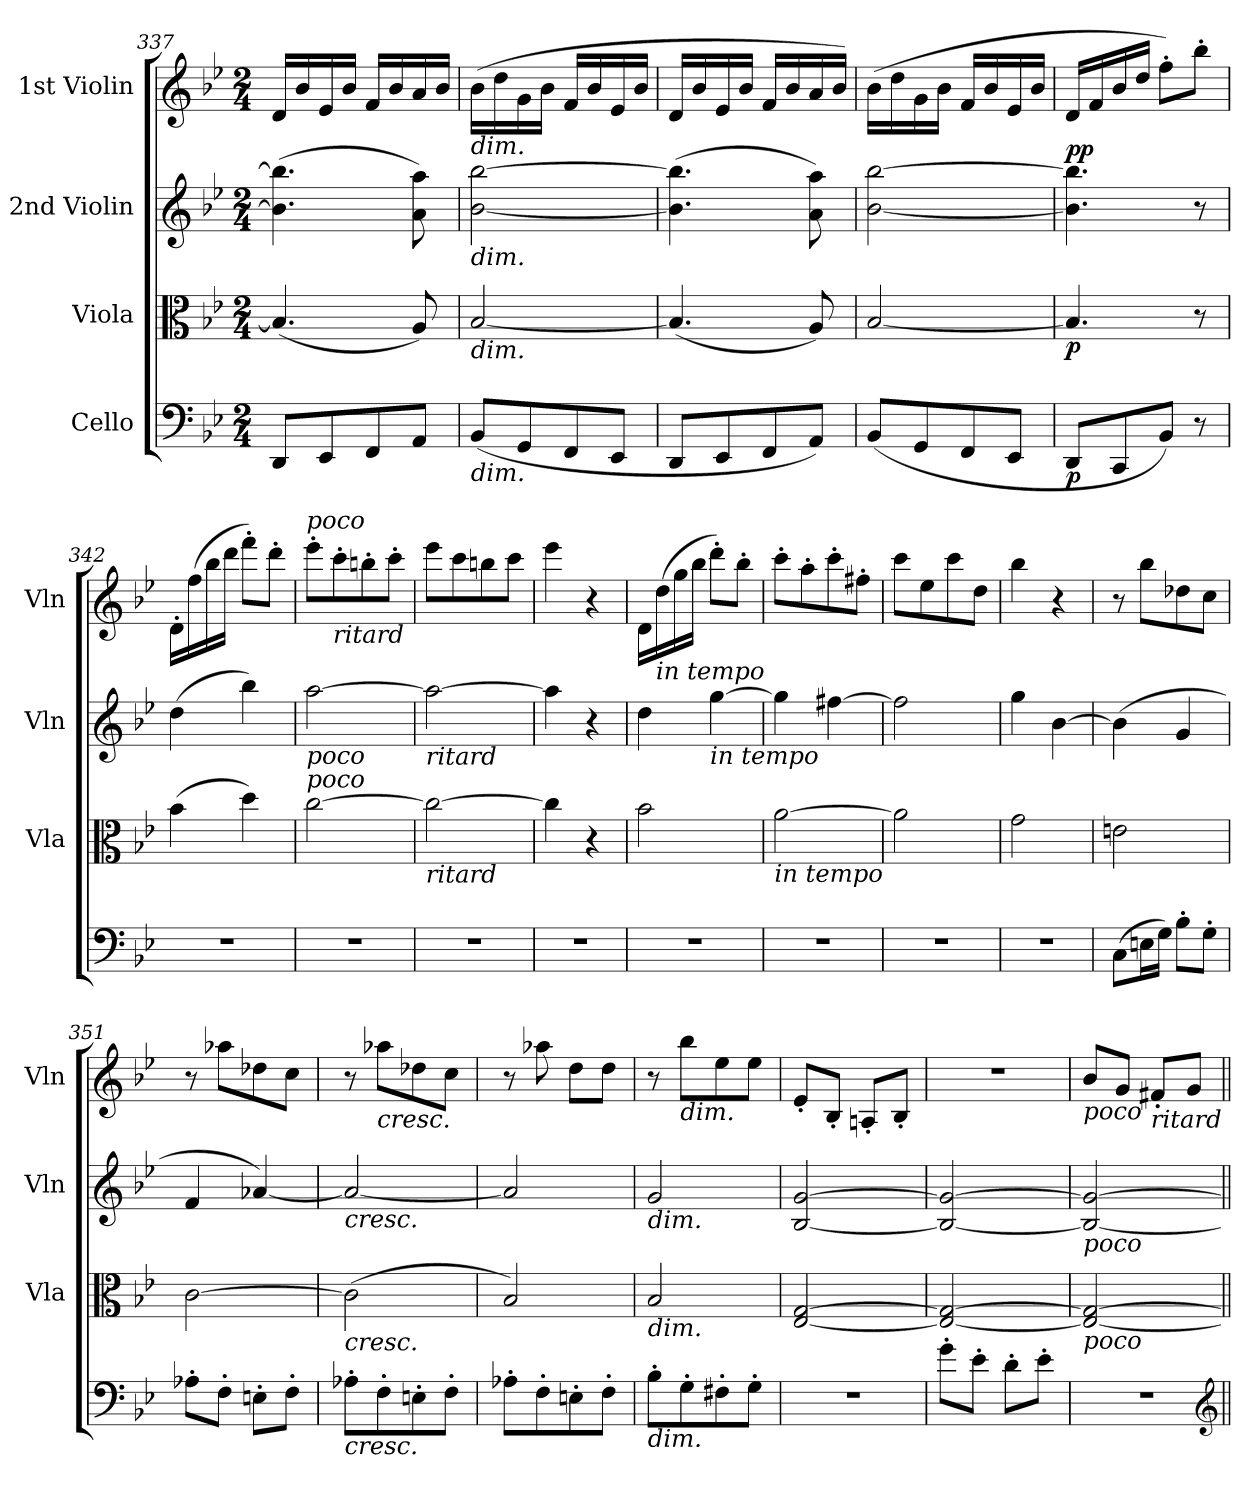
**kern	**dynam	**kern	**dynam	**kern	**dynam	**kern
*part4	*part4	*part3	*part3	*part2	*part2	*part1
*staff4	*staff4	*staff3	*staff3	*staff2	*staff2	*staff1
*I"Cello	*	*I"Viola	*	*I"2nd Violin	*	*I"1st Violin
*	*	*I'Vla	*	*I'Vln	*	*I'Vln
*clefF4	*	*clefC3	*	*clefG2	*	*clefG2
*k[b-e-]	*	*k[b-e-]	*	*k[b-e-]	*	*k[b-e-]
*B-:	*	*B-:	*	*B-:	*	*B-:
*M2/4	*	*M2/4	*	*M2/4	*	*M2/4
=337	=337	=337	=337	=337	=337	=337
8DDL	.	(4.B-]	.	(4.b-] 4.bb-]	.	16dLL
.	.	.	.	.	.	16b-
8EE-	.	.	.	.	.	16e-
.	.	.	.	.	.	16b-JJ
8FF	.	.	.	.	.	16fLL
.	.	.	.	.	.	16b-
8AAJ	.	8A)	.	8a 8aa)	.	16a
.	.	.	.	.	.	16b-JJ
=338	=338	=338	=338	=338	=338	=338
!	!	!	!	!	!	!LO:TX:b:i:t=dim.
!	!	!	!	!LO:TX:b:i:t=dim.	!	!
!	!	!LO:TX:b:i:t=dim.	!	!	!	!
!LO:TX:b:i:t=dim.	!	!	!	!	!	!
(8BB-L	.	[2B-	.	[2b- [2bb-	.	(16b-LL
.	.	.	.	.	.	16dd
8GG	.	.	.	.	.	16g
.	.	.	.	.	.	16b-JJ
8FF	.	.	.	.	.	16fLL
.	.	.	.	.	.	16b-
8EE-J	.	.	.	.	.	16e-
.	.	.	.	.	.	16b-JJ
=339	=339	=339	=339	=339	=339	=339
8DDL	.	(4.B-]	.	(4.b-] 4.bb-]	.	16dLL
.	.	.	.	.	.	16b-
8EE-	.	.	.	.	.	16e-
.	.	.	.	.	.	16b-JJ
8FF	.	.	.	.	.	16fLL
.	.	.	.	.	.	16b-
8AAJ)	.	8A)	.	8a 8aa)	.	16a
.	.	.	.	.	.	16b-JJ)
=340	=340	=340	=340	=340	=340	=340
(8BB-L	.	[2B-	.	[2b- [2bb-	.	(16b-LL
.	.	.	.	.	.	16dd
8GG	.	.	.	.	.	16g
.	.	.	.	.	.	16b-JJ
8FF	.	.	.	.	.	16fLL
.	.	.	.	.	.	16b-
8EE-J	.	.	.	.	.	16e-
.	.	.	.	.	.	16b-JJ
=341	=341	=341	=341	=341	=341	=341
!	!	!	!	!	!LO:DY:a	!
8DDL	p	4.B-]	p	4.b-] 4.bb-]	pp	16dLL
.	.	.	.	.	.	16f
8CC	.	.	.	.	.	16b-
.	.	.	.	.	.	16ddJJ
8BB-J)	.	.	.	.	.	8ff'L)
8r	.	8r	.	8r	.	8bb-'J
=342	=342	=342	=342	=342	=342	=342
2r	.	(4b-	.	(4dd	.	16d'LL
.	.	.	.	.	.	(16ff
.	.	.	.	.	.	16bb-
.	.	.	.	.	.	16dddJJ
.	.	4dd)	.	4bb-)	.	8fff'L)
.	.	.	.	.	.	8ddd'J
=343	=343	=343	=343	=343	=343	=343
!	!	!	!	!	!	!LO:TX:a:i:t=poco
!	!	!	!	!LO:TX:b:i:t=poco	!	!
!	!	!LO:TX:a:i:t=poco	!	!	!	!
2r	.	[2cc	.	[2aa	.	8eee-'L
!	!	!	!	!	!	!LO:TX:b:i:t=ritard
.	.	.	.	.	.	8ccc'
.	.	.	.	.	.	8bbn'
.	.	.	.	.	.	8ccc'J
=344	=344	=344	=344	=344	=344	=344
!	!	!	!	!LO:TX:b:i:t=ritard	!	!
!	!	!LO:TX:b:i:t=ritard	!	!	!	!
2r	.	2cc_	.	2aa_	.	8eee-L
.	.	.	.	.	.	8ccc
.	.	.	.	.	.	8bbn
.	.	.	.	.	.	8cccJ
=345	=345	=345	=345	=345	=345	=345
2r	.	4cc]	.	4aa]	.	4eee-
.	.	4r	.	4r	.	4r
=346	=346	=346	=346	=346	=346	=346
2r	.	2b-	.	4dd	.	16dLL
!	!	!	!	!	!	!LO:TX:b:i:t=in tempo
.	.	.	.	.	.	(16dd
.	.	.	.	.	.	16gg
.	.	.	.	.	.	16bb-JJ
!	!	!	!	!LO:TX:b:i:t=in tempo	!	!
.	.	.	.	[4gg	.	8ddd'L)
.	.	.	.	.	.	8bb-'J
=347	=347	=347	=347	=347	=347	=347
!	!	!LO:TX:b:i:t=in tempo	!	!	!	!
2r	.	[2a	.	4gg]	.	8ccc'L
.	.	.	.	.	.	8aa'
.	.	.	.	[4ff#X	.	8ccc'
.	.	.	.	.	.	8ff#X'J
=348	=348	=348	=348	=348	=348	=348
2r	.	2a]	.	2ff#]	.	8cccL
.	.	.	.	.	.	8ee-
.	.	.	.	.	.	8ccc
.	.	.	.	.	.	8ddJ
=349	=349	=349	=349	=349	=349	=349
2r	.	2g	.	4gg	.	4bb-
.	.	.	.	[4b-	.	4r
=350	=350	=350	=350	=350	=350	=350
(8CL	.	2en	.	(4b-]	.	8r
16EnL	.	.	.	.	.	8bb-L
16GJJ)	.	.	.	.	.	.
8B-'L	.	.	.	4g	.	8dd-X
8G'J	.	.	.	.	.	8ccJ
=351	=351	=351	=351	=351	=351	=351
8A-X'L	.	[2c	.	4f	.	8r
8F'J	.	.	.	.	.	8aa-XL
8En'L	.	.	.	[4a-X)	.	8dd-X
8F'J	.	.	.	.	.	8ccJ
=352	=352	=352	=352	=352	=352	=352
!	!	!	!	!LO:TX:b:i:t=cresc.	!	!
!	!	!LO:TX:b:i:t=cresc.	!	!	!	!
!LO:TX:b:i:t=cresc.	!	!	!	!	!	!
8A-X'L	.	(2c]	.	2a-_	.	8r
!	!	!	!	!	!	!LO:TX:b:i:t=cresc.
8F'	.	.	.	.	.	8aa-XL
8En'	.	.	.	.	.	8dd-X
8F'J	.	.	.	.	.	8ccJ
=353	=353	=353	=353	=353	=353	=353
8A-X'L	.	2B-)	.	2a-]	.	8r
8F'	.	.	.	.	.	8aa-X
8En'	.	.	.	.	.	8ddL
8F'J	.	.	.	.	.	8ddJ
=354	=354	=354	=354	=354	=354	=354
!	!	!	!	!LO:TX:b:i:t=dim.	!	!
!	!	!LO:TX:b:i:t=dim.	!	!	!	!
!LO:TX:b:i:t=dim.	!	!	!	!	!	!
8B-'L	.	2B-	.	2g	.	8r
!	!	!	!	!	!	!LO:TX:b:i:t=dim.
8G'	.	.	.	.	.	8bb-L
8F#X'	.	.	.	.	.	8ee-
8G'J	.	.	.	.	.	8ee-J
=355	=355	=355	=355	=355	=355	=355
2r	.	[2E- [2G	.	[2B- [2g	.	8e-'L
.	.	.	.	.	.	8B-'J
.	.	.	.	.	.	8An'L
.	.	.	.	.	.	8B-'J
=356	=356	=356	=356	=356	=356	=356
8g'L	.	2E-_ 2G_	.	2B-_ 2g_	.	2r
8e-'J	.	.	.	.	.	.
8d'L	.	.	.	.	.	.
8e-'J	.	.	.	.	.	.
=357	=357	=357	=357	=357	=357	=357
!	!	!	!	!	!	!LO:TX:b:i:t=poco
!	!	!	!	!LO:TX:b:i:t=poco	!	!
!	!	!LO:TX:b:i:t=poco	!	!	!	!
2r	.	2E-_ 2G_	.	2B-_ 2g_	.	8b-L
.	.	.	.	.	.	8gJ
!	!	!	!	!	!	!LO:TX:b:i:t=ritard
.	.	.	.	.	.	8f#X'L
.	.	.	.	.	.	8gJ
*clefG2	*	*	*	*	*	*
=||	=||	=||	=||	=||	=||	=||
*-	*-	*-	*-	*-	*-	*-
